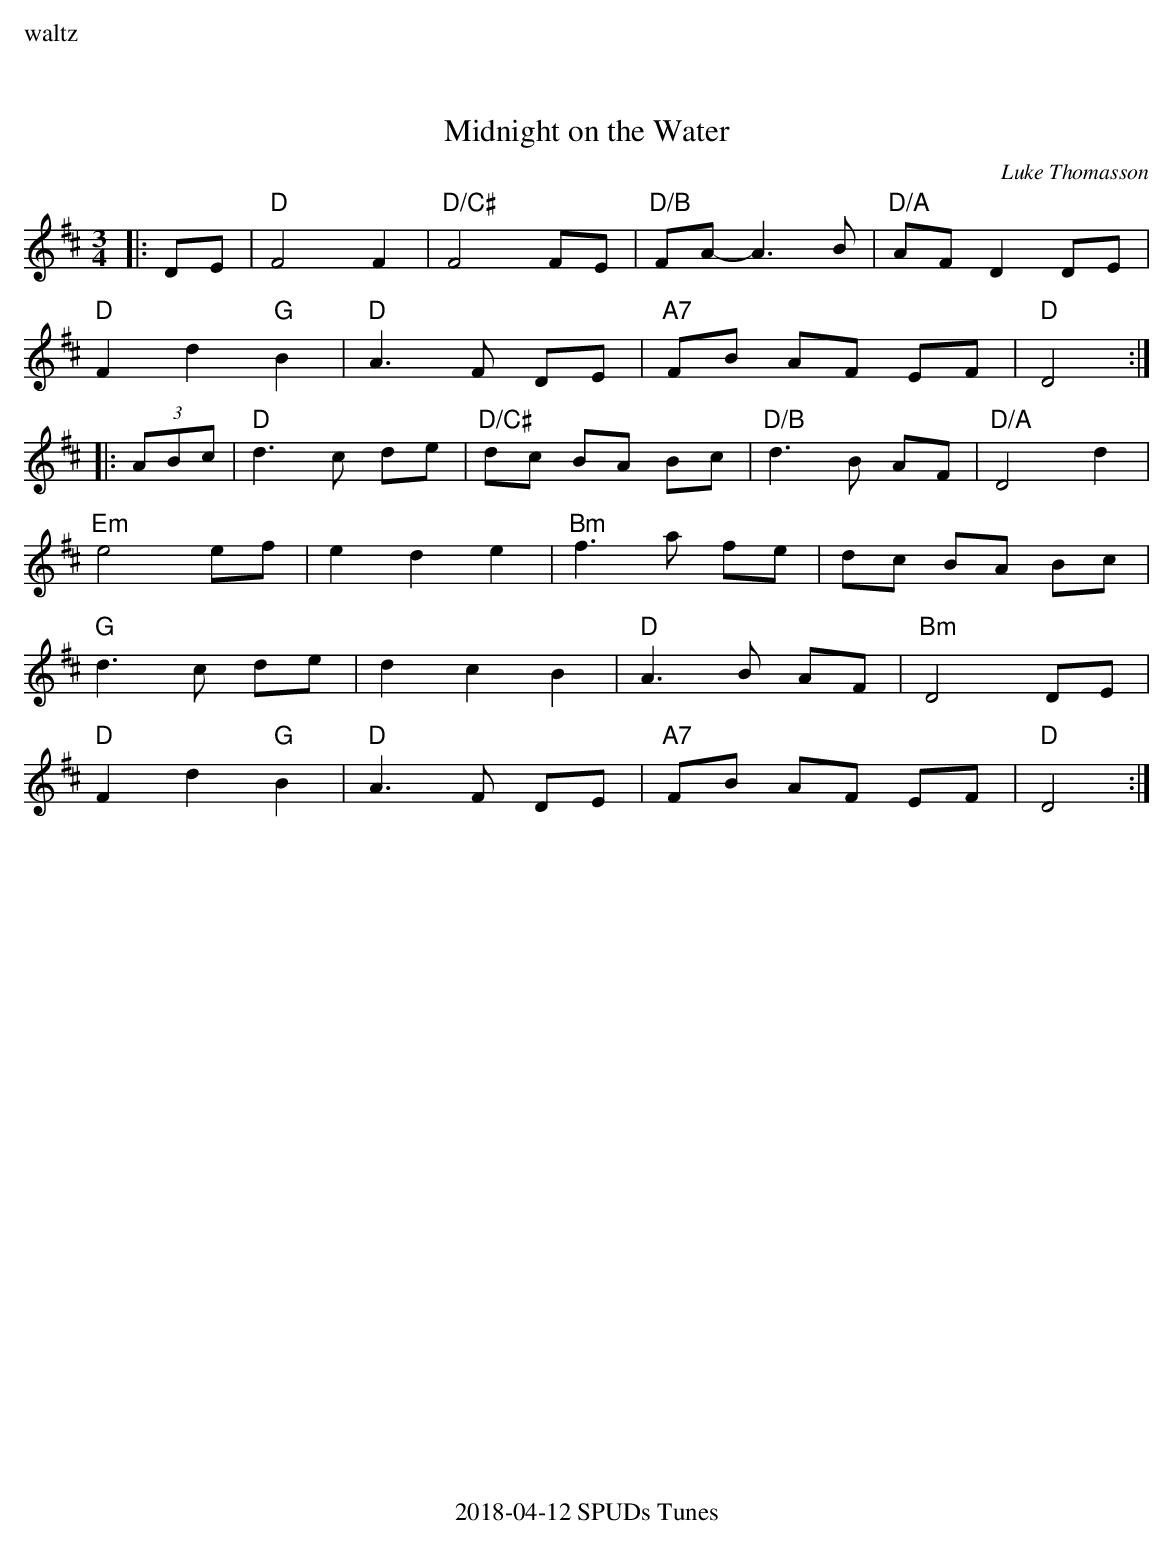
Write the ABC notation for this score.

X:1
%%text waltz
T:Midnight on the Water
C:Luke Thomasson
M:3/4
L:1/8
K:D
|: DE | "D"F4F2| "D/C#"F4FE | "D/B"FA- A3B | "D/A"AFD2DE |
"D"F2d2"G"B2 | "D"A3F DE | "A7"FB AF EF | "D"D4 :|
|: (3ABc | "D"d3c de | "D/C#"dc BA Bc | "D/B"d3B AF | "D/A"D4d2 |
"Em"e4 ef | e2d2e2 | "Bm"f3a fe | dc BA Bc |
"G"d3c de | d2c2B2 | "D"A3B AF | "Bm"D4 DE |
"D"F2d2"G"B2 | "D"A3F DE | "A7"FB AF EF | "D"D4 :|
